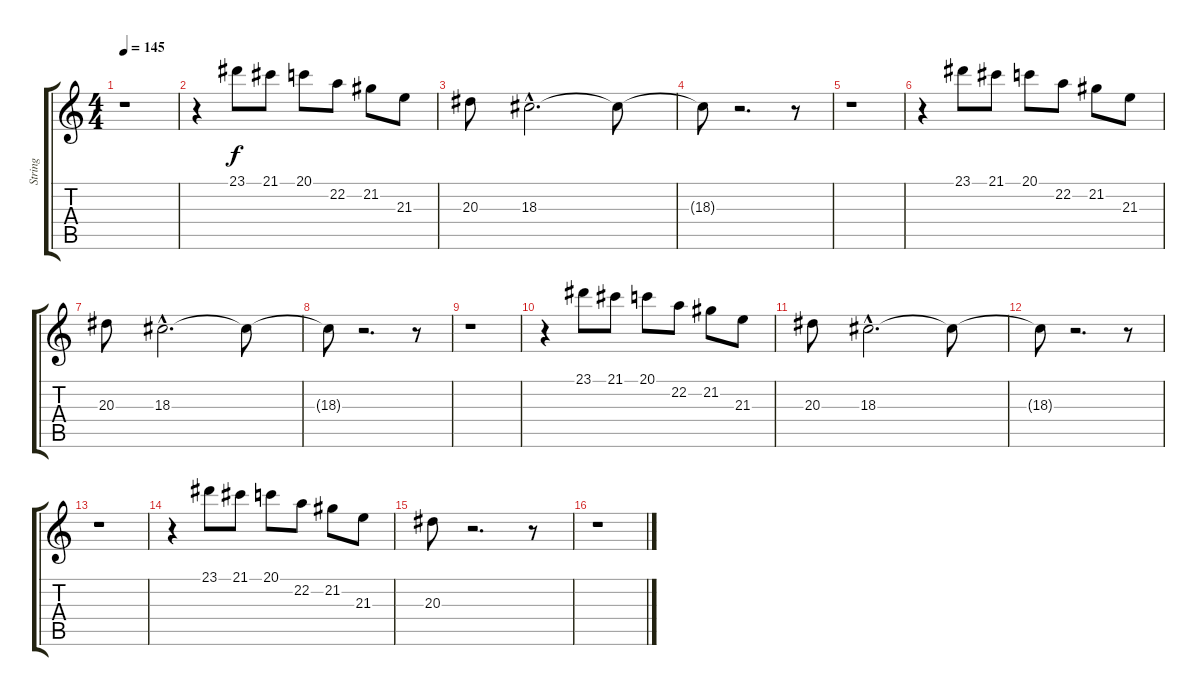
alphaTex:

\track ("String" "String") {instrument stringensemble1}
\staff {score tabs}
\tuning (E4 B3 G3 D3 A2 E2) {hide}
\ts (4 4)
\tempo 145
\clef g2
\ks c
r.1{dy f} |
r.4 23.1.8 21.1.8 20.1.8 22.2.8 21.2.8 21.3.8 |
20.3.8 18.3{hac}.2{d} 18.3{t}.8 |
18.3{t}.8 r.2{d} r.8 |
r.1 |
r.4 23.1.8 21.1.8 20.1.8 22.2.8 21.2.8 21.3.8 |
20.3.8 18.3{hac}.2{d} 18.3{t}.8 |
18.3{t}.8 r.2{d} r.8 |
r.1 |
r.4 23.1.8 21.1.8 20.1.8 22.2.8 21.2.8 21.3.8 |
20.3.8 18.3{hac}.2{d} 18.3{t}.8 |
18.3{t}.8 r.2{d} r.8 |
r.1 |
r.4 23.1.8 21.1.8 20.1.8 22.2.8 21.2.8 21.3.8 |
20.3.8 r.2{d} r.8 |
r.1
